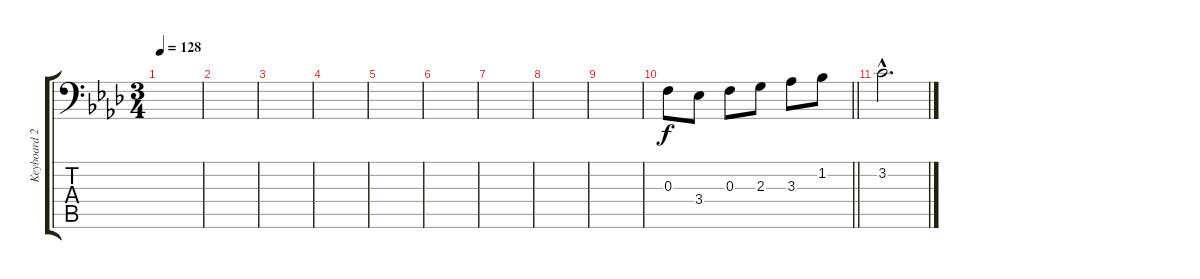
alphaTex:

\track ("Keyboard 2" "Keyboard 2") {instrument flute}
\staff {score tabs}
\tuning (D4 A3 F3 C3 G2 C1) {hide}
\ts (3 4)
\tempo 128
\clef f4
\ks fminor
|
|
|
|
|
|
|
|
|
\barLineRight lightlight
0.3.8 3.4.8 0.3.8 2.3.8 3.3.8 1.2.8 |
3.2{hac}.2{d}
